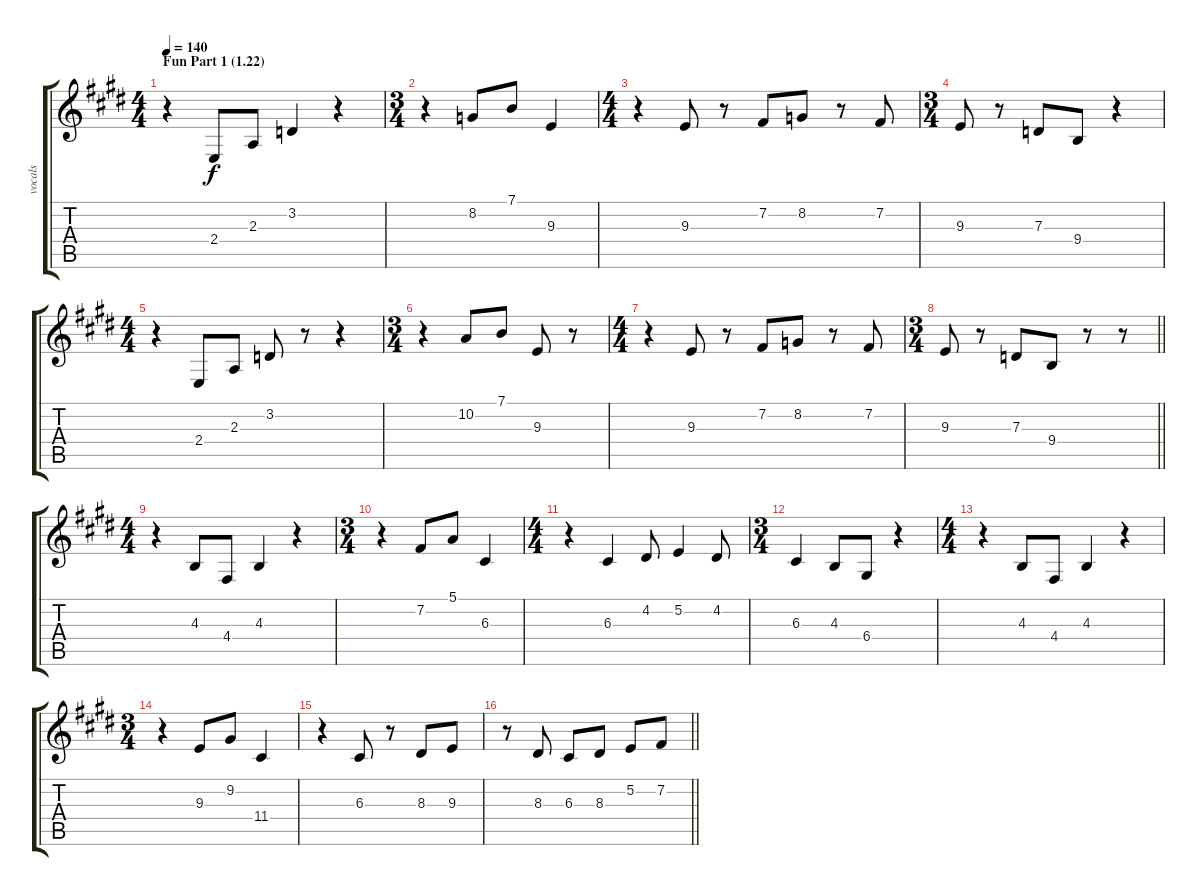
\track ("vocals" "vocals") {instrument altosax}
\staff {score tabs}
\tuning (E4 B3 G3 D3 A2 E2) {hide}
\ts (4 4)
\section ("" "Fun Part 1 (1.22)")
\tempo 140
\clef g2
\ks e
r.4{dy f} 2.4.8 2.3.8 3.2.4 r.4 |
\ts (3 4)
r.4 8.2.8 7.1.8 9.3.4 |
\ts (4 4)
r.4 9.3.8 r.8 7.2.8 8.2.8 r.8 7.2.8 |
\ts (3 4)
9.3.8 r.8 7.3.8 9.4.8 r.4 |
\ts (4 4)
r.4 2.4.8 2.3.8 3.2.8 r.8 r.4 |
\ts (3 4)
r.4 10.2.8 7.1.8 9.3.8 r.8 |
\ts (4 4)
r.4 9.3.8 r.8 7.2.8 8.2.8 r.8 7.2.8 |
\ts (3 4)
\barLineRight lightlight
9.3.8 r.8 7.3.8 9.4.8 r.8 r.8 |
\ts (4 4)
r.4 4.3.8 4.4.8 4.3.4 r.4 |
\ts (3 4)
r.4 7.2.8 5.1.8 6.3.4 |
\ts (4 4)
r.4 6.3.4 4.2.8 5.2.4 4.2.8 |
\ts (3 4)
6.3.4 4.3.8 6.4.8 r.4 |
\ts (4 4)
r.4 4.3.8 4.4.8 4.3.4 r.4 |
\ts (3 4)
r.4 9.3.8 9.2.8 11.4.4 |
r.4 6.3.8 r.8 8.3.8 9.3.8 |
\barLineRight lightlight
r.8 8.3.8 6.3.8 8.3.8 5.2.8 7.2.8
